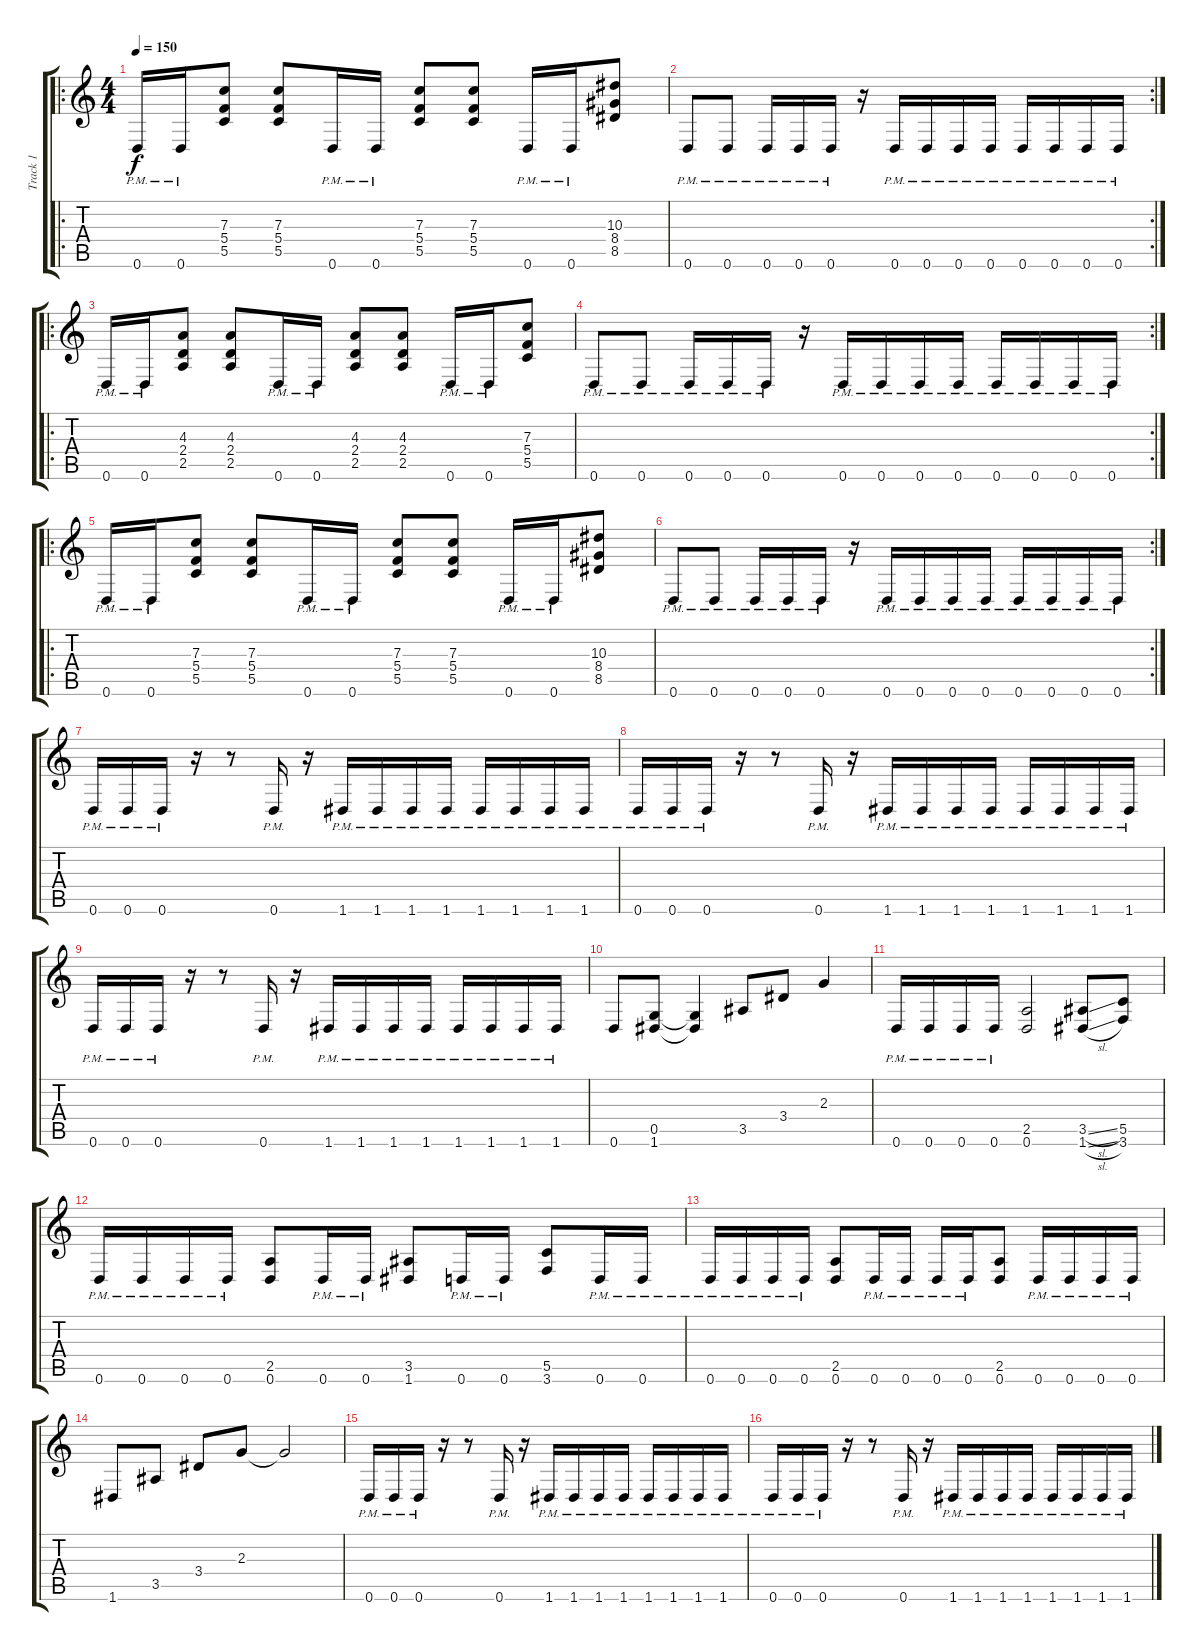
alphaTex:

\track ("Track 1" "Track 1") {instrument distortionguitar}
\staff {score tabs}
\tuning (D4 A3 F3 C3 G2 D2) {hide}
\ro
\ts (4 4)
\tempo 150
\clef g2
\ks c
0.6{pm}.16{dy f} 0.6{pm}.16 (7.3 5.4 5.5).8 (7.3 5.4 5.5).8 0.6{pm}.16 0.6{pm}.16 (7.3 5.4 5.5).8 (7.3 5.4 5.5).8 0.6{pm}.16 0.6{pm}.16 (10.3 8.4 8.5).8 |
\rc 2
0.6{pm}.8 0.6{pm}.8 0.6{pm}.16 0.6{pm}.16 0.6{pm}.16 r.16 0.6{pm}.16 0.6{pm}.16 0.6{pm}.16 0.6{pm}.16 0.6{pm}.16 0.6{pm}.16 0.6{pm}.16 0.6{pm}.16 |
\ro
0.6{pm}.16 0.6{pm}.16 (4.3 2.4 2.5).8 (4.3 2.4 2.5).8 0.6{pm}.16 0.6{pm}.16 (4.3 2.4 2.5).8 (4.3 2.4 2.5).8 0.6{pm}.16 0.6{pm}.16 (7.3 5.4 5.5).8 |
\rc 2
0.6{pm}.8 0.6{pm}.8 0.6{pm}.16 0.6{pm}.16 0.6{pm}.16 r.16 0.6{pm}.16 0.6{pm}.16 0.6{pm}.16 0.6{pm}.16 0.6{pm}.16 0.6{pm}.16 0.6{pm}.16 0.6{pm}.16 |
\ro
0.6{pm}.16 0.6{pm}.16 (7.3 5.4 5.5).8 (7.3 5.4 5.5).8 0.6{pm}.16 0.6{pm}.16 (7.3 5.4 5.5).8 (7.3 5.4 5.5).8 0.6{pm}.16 0.6{pm}.16 (10.3 8.4 8.5).8 |
\rc 2
0.6{pm}.8 0.6{pm}.8 0.6{pm}.16 0.6{pm}.16 0.6{pm}.16 r.16 0.6{pm}.16 0.6{pm}.16 0.6{pm}.16 0.6{pm}.16 0.6{pm}.16 0.6{pm}.16 0.6{pm}.16 0.6{pm}.16 |
0.6{pm}.16 0.6{pm}.16 0.6{pm}.16 r.16 r.8 0.6{pm}.16 r.16 1.6{pm}.16 1.6{pm}.16 1.6{pm}.16 1.6{pm}.16 1.6{pm}.16 1.6{pm}.16 1.6{pm}.16 1.6{pm}.16 |
0.6{pm}.16 0.6{pm}.16 0.6{pm}.16 r.16 r.8 0.6{pm}.16 r.16 1.6{pm}.16 1.6{pm}.16 1.6{pm}.16 1.6{pm}.16 1.6{pm}.16 1.6{pm}.16 1.6{pm}.16 1.6{pm}.16 |
0.6{pm}.16 0.6{pm}.16 0.6{pm}.16 r.16 r.8 0.6{pm}.16 r.16 1.6{pm}.16 1.6{pm}.16 1.6{pm}.16 1.6{pm}.16 1.6{pm}.16 1.6{pm}.16 1.6{pm}.16 1.6{pm}.16 |
0.6.8 (0.5 1.6).8 (0.5{t} 1.6{t}).4 3.5.8 3.4.8 2.3.4 |
0.6{pm}.16 0.6{pm}.16 0.6{pm}.16 0.6{pm}.16 (2.5 0.6).2 (3.5{sl} 1.6{sl}).8 (5.5 3.6).8 |
0.6{pm}.16 0.6{pm}.16 0.6{pm}.16 0.6{pm}.16 (2.5 0.6).8 0.6{pm}.16 0.6{pm}.16 (3.5 1.6).8 0.6{pm}.16 0.6{pm}.16 (5.5 3.6).8 0.6{pm}.16 0.6{pm}.16 |
0.6{pm}.16 0.6{pm}.16 0.6{pm}.16 0.6{pm}.16 (2.5 0.6).8 0.6{pm}.16 0.6{pm}.16 0.6{pm}.16 0.6{pm}.16 (2.5 0.6).8 0.6{pm}.16 0.6{pm}.16 0.6{pm}.16 0.6{pm}.16 |
1.6.8 3.5.8 3.4.8 2.3.8 2.3{t}.2 |
0.6{pm}.16 0.6{pm}.16 0.6{pm}.16 r.16 r.8 0.6{pm}.16 r.16 1.6{pm}.16 1.6{pm}.16 1.6{pm}.16 1.6{pm}.16 1.6{pm}.16 1.6{pm}.16 1.6{pm}.16 1.6{pm}.16 |
0.6{pm}.16 0.6{pm}.16 0.6{pm}.16 r.16 r.8 0.6{pm}.16 r.16 1.6{pm}.16 1.6{pm}.16 1.6{pm}.16 1.6{pm}.16 1.6{pm}.16 1.6{pm}.16 1.6{pm}.16 1.6{pm}.16
